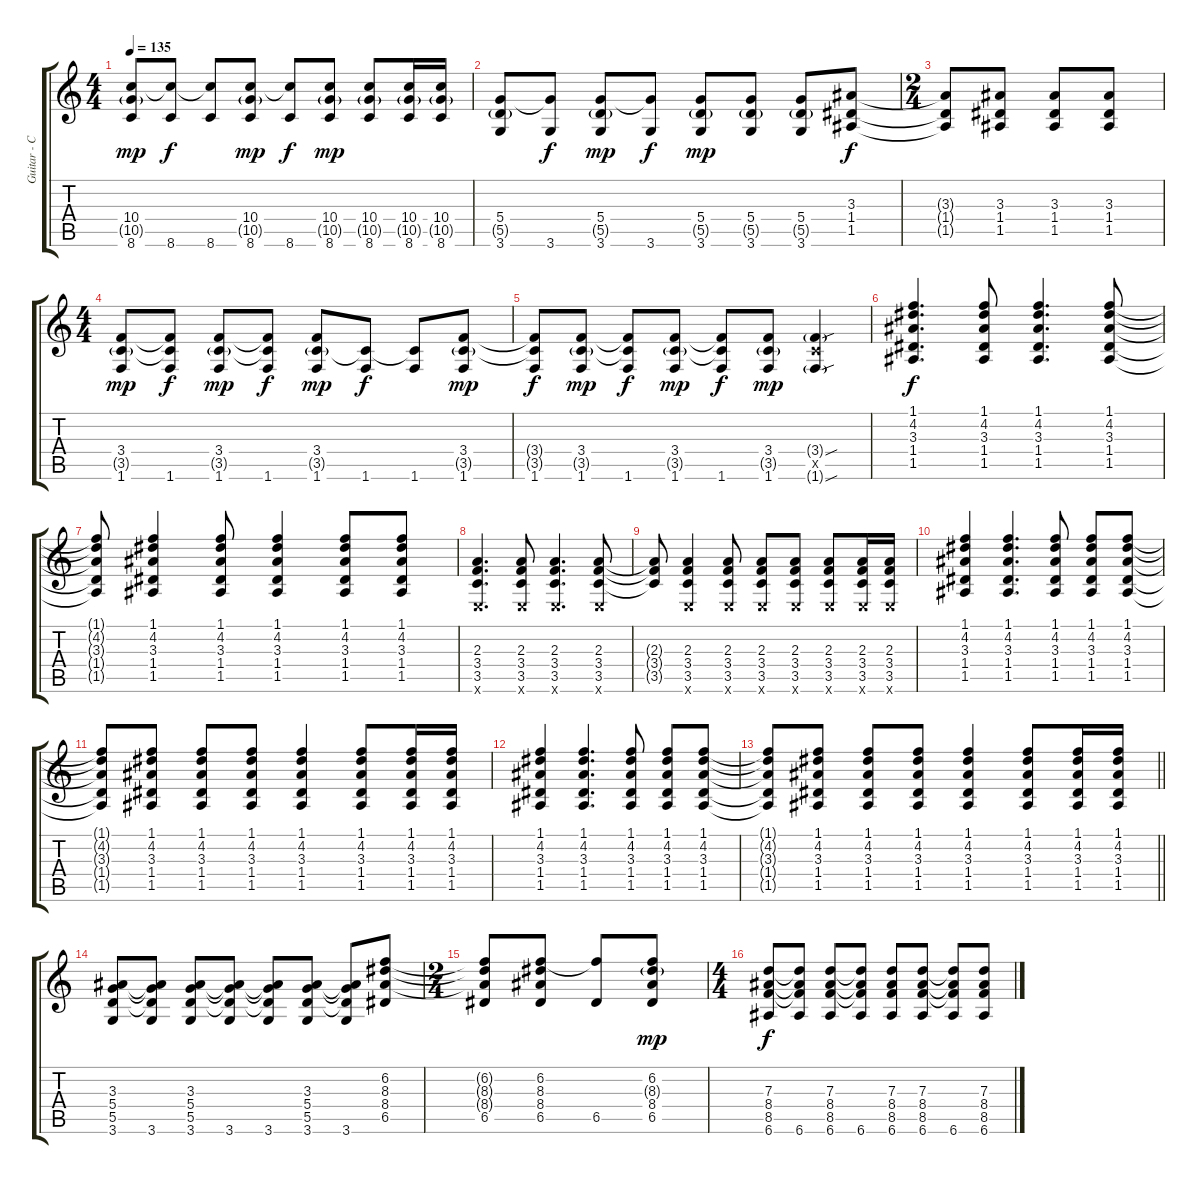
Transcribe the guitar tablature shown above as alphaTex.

\track ("Guitar - Chris" "Guitar - C") {instrument acousticguitarnylon}
\staff {score tabs}
\tuning (E4 B3 G3 D3 A2 E2) {hide}
\ts (4 4)
\tempo 135
\clef g2
\ks c
(10.4 10.5{g} 8.6).8{dy mp} (10.4{t} 8.6).8{dy f} (10.4{t} 8.6).8 (10.4 10.5{g} 8.6).8{dy mp} (10.4{t} 8.6).8{dy f} (10.4 10.5{g} 8.6).8{dy mp} (10.4 10.5{g} 8.6).8 (10.4 10.5{g} 8.6).16 (10.4 10.5{g} 8.6).16 |
(5.4 5.5{g} 3.6).8 (5.4{t} 3.6).8{dy f} (5.4 5.5{g} 3.6).8{dy mp} (5.4{t} 3.6).8{dy f} (5.4 5.5{g} 3.6).8{dy mp} (5.4 5.5{g} 3.6).8 (5.4 5.5{g} 3.6).8 (3.3 1.4 1.5).8{dy f} |
\ts (2 4)
(3.3{t} 1.4{t} 1.5{t}).8 (3.3 1.4 1.5).8 (3.3 1.4 1.5).8 (3.3 1.4 1.5).8 |
\ts (4 4)
(3.4 3.5{g} 1.6).8{dy mp} (3.4{t} 3.5{t} 1.6).8{dy f} (3.4 3.5{g} 1.6).8{dy mp} (3.4{t} 3.5{t} 1.6).8{dy f} (3.4 3.5{g} 1.6).8{dy mp} (3.5{t} 1.6).8{dy f} (3.5{t} 1.6).8 (3.4 3.5{g} 1.6).8{dy mp} |
(3.4{t} 3.5{t} 1.6).8{dy f} (3.4 3.5{g} 1.6).8{dy mp} (3.4{t} 3.5{t} 1.6).8{dy f} (3.4 3.5{g} 1.6).8{dy mp} (3.4{t} 3.5{t} 1.6).8{dy f} (3.4 3.5{g} 1.6).8{dy mp} (3.4{sou g} 3.5{x} 1.6{sou g}).4 |
(1.1 4.2 3.3 1.4 1.5).4{d dy f} (1.1 4.2 3.3 1.4 1.5).8 (1.1 4.2 3.3 1.4 1.5).4{d} (1.1 4.2 3.3 1.4 1.5).8 |
(1.1{t} 4.2{t} 3.3{t} 1.4{t} 1.5{t}).8 (1.1 4.2 3.3 1.4 1.5).4 (1.1 4.2 3.3 1.4 1.5).8 (1.1 4.2 3.3 1.4 1.5).4 (1.1 4.2 3.3 1.4 1.5).8 (1.1 4.2 3.3 1.4 1.5).8 |
(2.3 3.4 3.5 0.6{x}).4{d} (2.3 3.4 3.5 0.6{x}).8 (2.3 3.4 3.5 0.6{x}).4{d} (2.3 3.4 3.5 0.6{x}).8 |
(2.3{t} 3.4{t} 3.5{t}).8 (2.3 3.4 3.5 0.6{x}).4 (2.3 3.4 3.5 0.6{x}).8 (2.3 3.4 3.5 0.6{x}).8 (2.3 3.4 3.5 0.6{x}).8 (2.3 3.4 3.5 0.6{x}).8 (2.3 3.4 3.5 0.6{x}).16 (2.3 3.4 3.5 0.6{x}).16 |
(1.1 4.2 3.3 1.4 1.5).4 (1.1 4.2 3.3 1.4 1.5).4{d} (1.1 4.2 3.3 1.4 1.5).8 (1.1 4.2 3.3 1.4 1.5).8 (1.1 4.2 3.3 1.4 1.5).8 |
(1.1{t} 4.2{t} 3.3{t} 1.4{t} 1.5{t}).8 (1.1 4.2 3.3 1.4 1.5).8 (1.1 4.2 3.3 1.4 1.5).8 (1.1 4.2 3.3 1.4 1.5).8 (1.1 4.2 3.3 1.4 1.5).4 (1.1 4.2 3.3 1.4 1.5).8 (1.1 4.2 3.3 1.4 1.5).16 (1.1 4.2 3.3 1.4 1.5).16 |
(1.1 4.2 3.3 1.4 1.5).4 (1.1 4.2 3.3 1.4 1.5).4{d} (1.1 4.2 3.3 1.4 1.5).8 (1.1 4.2 3.3 1.4 1.5).8 (1.1 4.2 3.3 1.4 1.5).8 |
\barLineRight lightlight
(1.1{t} 4.2{t} 3.3{t} 1.4{t} 1.5{t}).8 (1.1 4.2 3.3 1.4 1.5).8 (1.1 4.2 3.3 1.4 1.5).8 (1.1 4.2 3.3 1.4 1.5).8 (1.1 4.2 3.3 1.4 1.5).4 (1.1 4.2 3.3 1.4 1.5).8 (1.1 4.2 3.3 1.4 1.5).16 (1.1 4.2 3.3 1.4 1.5).16 |
\section ("" "")
(3.3 5.4 5.5 3.6).8{volume 10 instrument acousticguitarnylon} (3.3{t} 5.4{t} 5.5{t} 3.6).8 (3.3 5.4 5.5 3.6).8 (3.3{t} 5.4{t} 5.5{t} 3.6).8 (3.3{t} 5.4{t} 5.5{t} 3.6).8 (3.3 5.4 5.5 3.6).8 (3.3{t} 5.4{t} 5.5{t} 3.6).8 (6.2 8.3 8.4 6.5).8 |
\ts (2 4)
(6.2{t} 8.3{t} 8.4{t} 6.5).8 (6.2 8.3 8.4 6.5).8 (6.2{t} 6.5).8 (6.2 8.3{g} 8.4 6.5).8{dy mp} |
\ts (4 4)
(7.3 8.4 8.5 6.6).8{dy f} (7.3{t} 8.4{t} 8.5{t} 6.6).8 (7.3 8.4 8.5 6.6).8 (7.3{t} 8.4{t} 8.5{t} 6.6).8 (7.3 8.4 8.5 6.6).8 (7.3 8.4 8.5 6.6).8 (7.3{t} 8.4{t} 8.5{t} 6.6).8 (7.3 8.4 8.5 6.6).8
